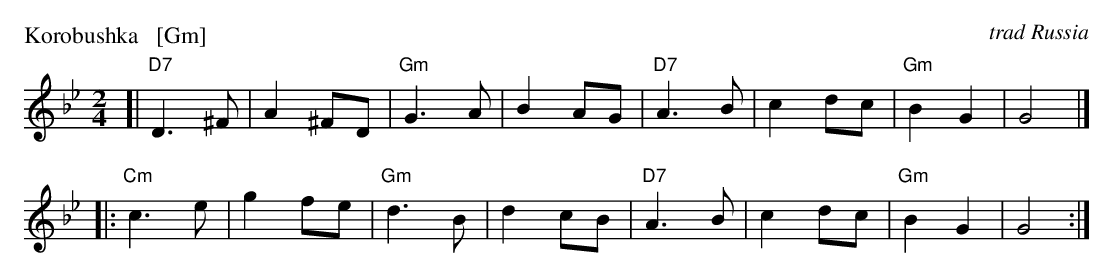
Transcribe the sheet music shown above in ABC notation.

X:1
P: Korobushka   [Gm]
O: trad Russia
M: 2/4
L: 1/8
K: Gm
[| "D7"D3^F | A2 ^FD | "Gm"G3 A | B2 AG | "D7"A3 B | c2 dc | "Gm"B2 G2 | G4 |]
|: "Cm"c3 e| g2 fe | "Gm"d3 B | d2 cB | "D7"A3 B | c2dc | "Gm"B2 G2 | G4 :|
